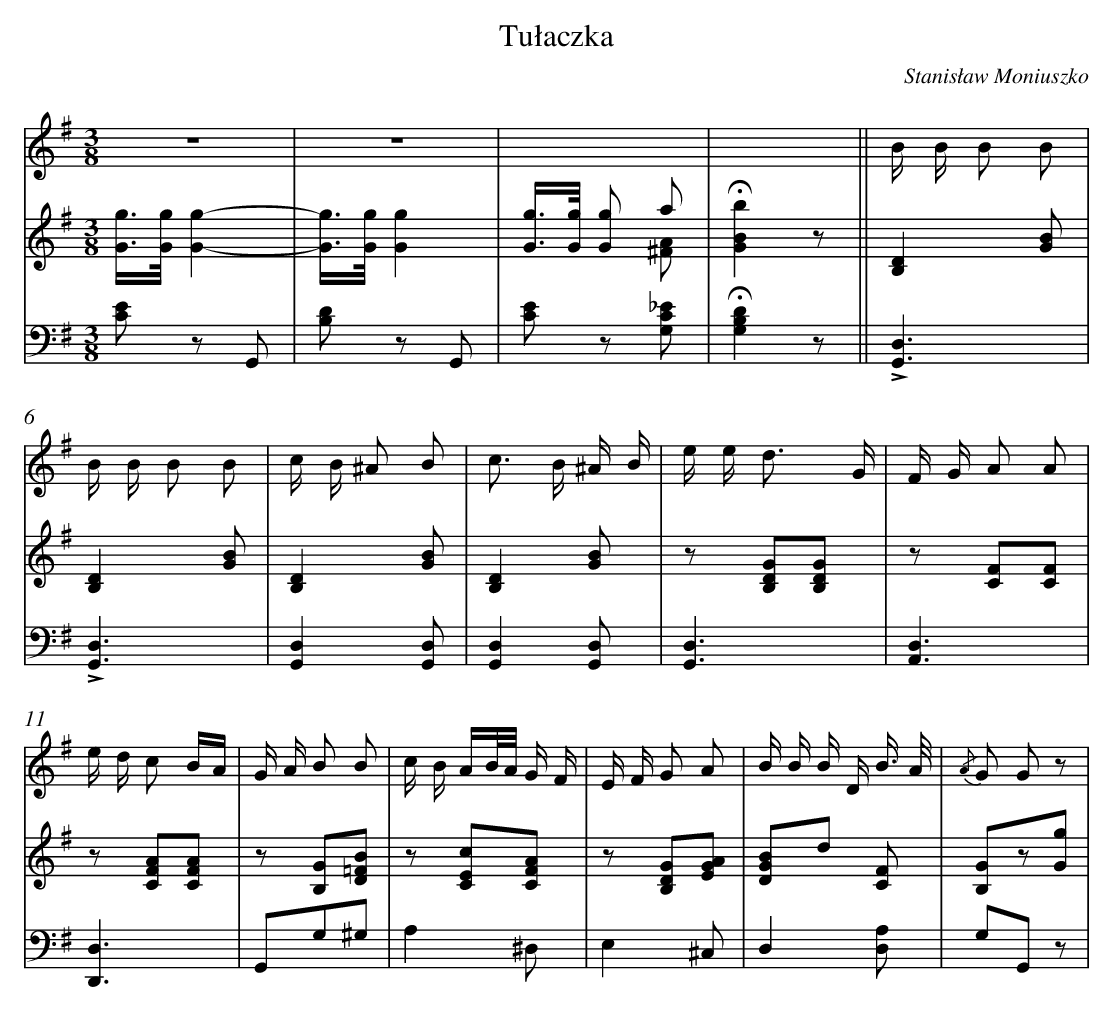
X:1
T: Tułaczka
C: Stanisław Moniuszko
L: 1/8
M: 3/8
V: 1 clef=treble
V: 2 clef=treble
V: 3 clef=bass
K: G
[V:1] z3 |
[V:2] [G/g/]>[G/g/][G2g2]- |
[V:3] [CE] z G,, |
[V:1] z3 |
[V:2] [G/g/]>[G/g/][G2g2] |
[V:3] [B,D] z G,, |
[V:1] x3 |
[V:2] [G/g/]>[G/g/] [Gg] a & x2[^FA] |
[V:3] [CE] z [G,C_E] |
[V:1] x3 ||
[V:2] !fermata![G2B2b2]z ||
[V:3] !fermata![G,2B,2D2]z ||
[V:1] B/ B/ B B |
[V:2] [B,2D2][GB] |
[V:3] !accent![G,,3D,3] |
[V:1] B/ B/ B B |
[V:2] [B,2D2][GB] |
[V:3] !accent![G,,3D,3] |
[V:1] c/ B/ ^A B |
[V:2] [B,2D2][GB] |
[V:3] [G,,2D,2][G,,D,] |
[V:1] c> B ^A/ B/ |
[V:2] [B,2D2][GB] |
[V:3] [G,,2D,2][G,,D,] |
[V:1] e/ e< d G/ |
[V:2] z [B,DG][B,DG] |
[V:3] [G,,3D,3] |
[V:1] F/ G/ A A |
[V:2] z [CF][CF] |
[V:3] [A,,3D,3] |
[V:1] e/ d/ c B/A/ |
[V:2] z [CFA][CFA] |
[V:3] [D,,3D,3] |
[V:1] G/ A/ B B |
[V:2] z [B,G][D=FB] |
[V:3] G,,G,^G, |
[V:1] c/ B/ A/B//A// G/ F/ |
[V:2] z [CEc][CFA] |
[V:3] A,2^D, |
[V:1] E/ F/ G A |
[V:2] z [B,DG][EGA] |
[V:3] E,2^C, |
[V:1] B/ B/ B/ D/ B3// A// |
[V:2] [DGB]d [CF] |
[V:3] D,2[D,A,] |
[V:1] {/A} G G z |
[V:2] [B,G]z[Gg] |
[V:3] G,G,, z |
